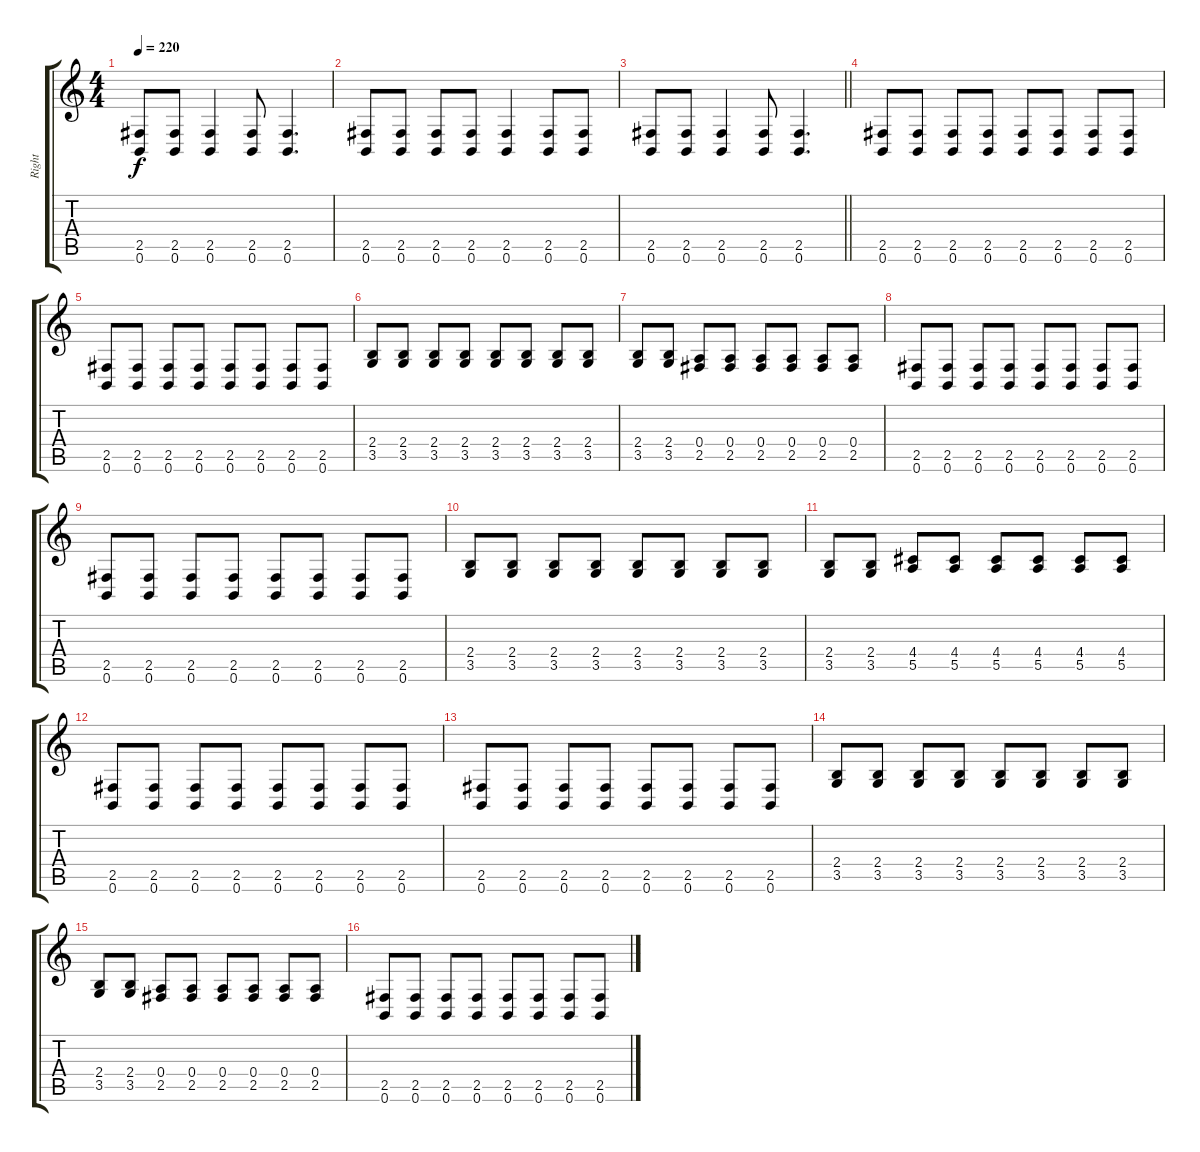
\track ("Right" "Right") {instrument distortionguitar}
\staff {score tabs}
\tuning (B3 Gb3 D3 A2 E2 B1) {hide}
\ts (4 4)
\tempo 220
\clef g2
\ks c
(2.5 0.6).8{dy f} (2.5 0.6).8 (2.5 0.6).4 (2.5 0.6).8 (2.5 0.6).4{d} |
(2.5 0.6).8 (2.5 0.6).8 (2.5 0.6).8 (2.5 0.6).8 (2.5 0.6).4 (2.5 0.6).8 (2.5 0.6).8 |
\barLineRight lightlight
(2.5 0.6).8 (2.5 0.6).8 (2.5 0.6).4 (2.5 0.6).8 (2.5 0.6).4{d} |
(2.5 0.6).8 (2.5 0.6).8 (2.5 0.6).8 (2.5 0.6).8 (2.5 0.6).8 (2.5 0.6).8 (2.5 0.6).8 (2.5 0.6).8 |
(2.5 0.6).8 (2.5 0.6).8 (2.5 0.6).8 (2.5 0.6).8 (2.5 0.6).8 (2.5 0.6).8 (2.5 0.6).8 (2.5 0.6).8 |
(2.4 3.5).8 (2.4 3.5).8 (2.4 3.5).8 (2.4 3.5).8 (2.4 3.5).8 (2.4 3.5).8 (2.4 3.5).8 (2.4 3.5).8 |
(2.4 3.5).8 (2.4 3.5).8 (0.4 2.5).8 (0.4 2.5).8 (0.4 2.5).8 (0.4 2.5).8 (0.4 2.5).8 (0.4 2.5).8 |
(2.5 0.6).8 (2.5 0.6).8 (2.5 0.6).8 (2.5 0.6).8 (2.5 0.6).8 (2.5 0.6).8 (2.5 0.6).8 (2.5 0.6).8 |
(2.5 0.6).8 (2.5 0.6).8 (2.5 0.6).8 (2.5 0.6).8 (2.5 0.6).8 (2.5 0.6).8 (2.5 0.6).8 (2.5 0.6).8 |
(2.4 3.5).8 (2.4 3.5).8 (2.4 3.5).8 (2.4 3.5).8 (2.4 3.5).8 (2.4 3.5).8 (2.4 3.5).8 (2.4 3.5).8 |
(2.4 3.5).8 (2.4 3.5).8 (4.4 5.5).8 (4.4 5.5).8 (4.4 5.5).8 (4.4 5.5).8 (4.4 5.5).8 (4.4 5.5).8 |
(2.5 0.6).8 (2.5 0.6).8 (2.5 0.6).8 (2.5 0.6).8 (2.5 0.6).8 (2.5 0.6).8 (2.5 0.6).8 (2.5 0.6).8 |
(2.5 0.6).8 (2.5 0.6).8 (2.5 0.6).8 (2.5 0.6).8 (2.5 0.6).8 (2.5 0.6).8 (2.5 0.6).8 (2.5 0.6).8 |
(2.4 3.5).8 (2.4 3.5).8 (2.4 3.5).8 (2.4 3.5).8 (2.4 3.5).8 (2.4 3.5).8 (2.4 3.5).8 (2.4 3.5).8 |
(2.4 3.5).8 (2.4 3.5).8 (0.4 2.5).8 (0.4 2.5).8 (0.4 2.5).8 (0.4 2.5).8 (0.4 2.5).8 (0.4 2.5).8 |
(2.5 0.6).8 (2.5 0.6).8 (2.5 0.6).8 (2.5 0.6).8 (2.5 0.6).8 (2.5 0.6).8 (2.5 0.6).8 (2.5 0.6).8
